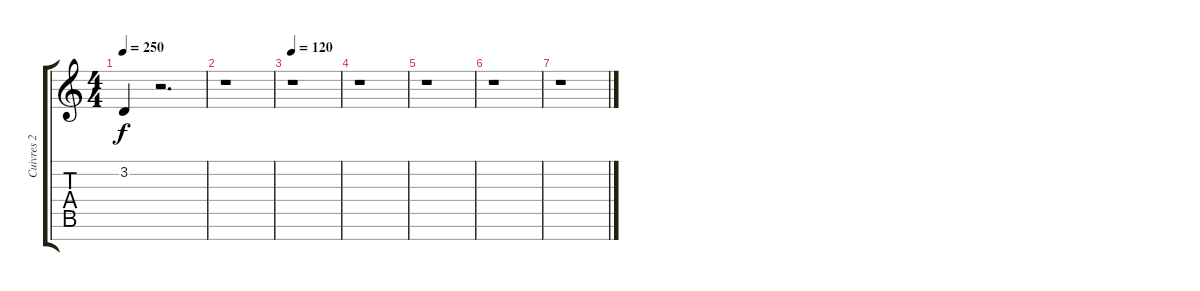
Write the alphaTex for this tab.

\track ("Cuivres 2" "Cuivres 2") {instrument trombone}
\staff {score tabs}
\tuning (E4 B3 G3 D3 A2 E2 B1) {hide}
\ts (4 4)
\tempo 250
\clef g2
\ks c
3.2.4{dy f} r.2{d} |
r.1 |
\tempo 120
r.1 |
r.1 |
r.1 |
r.1 |
r.1
